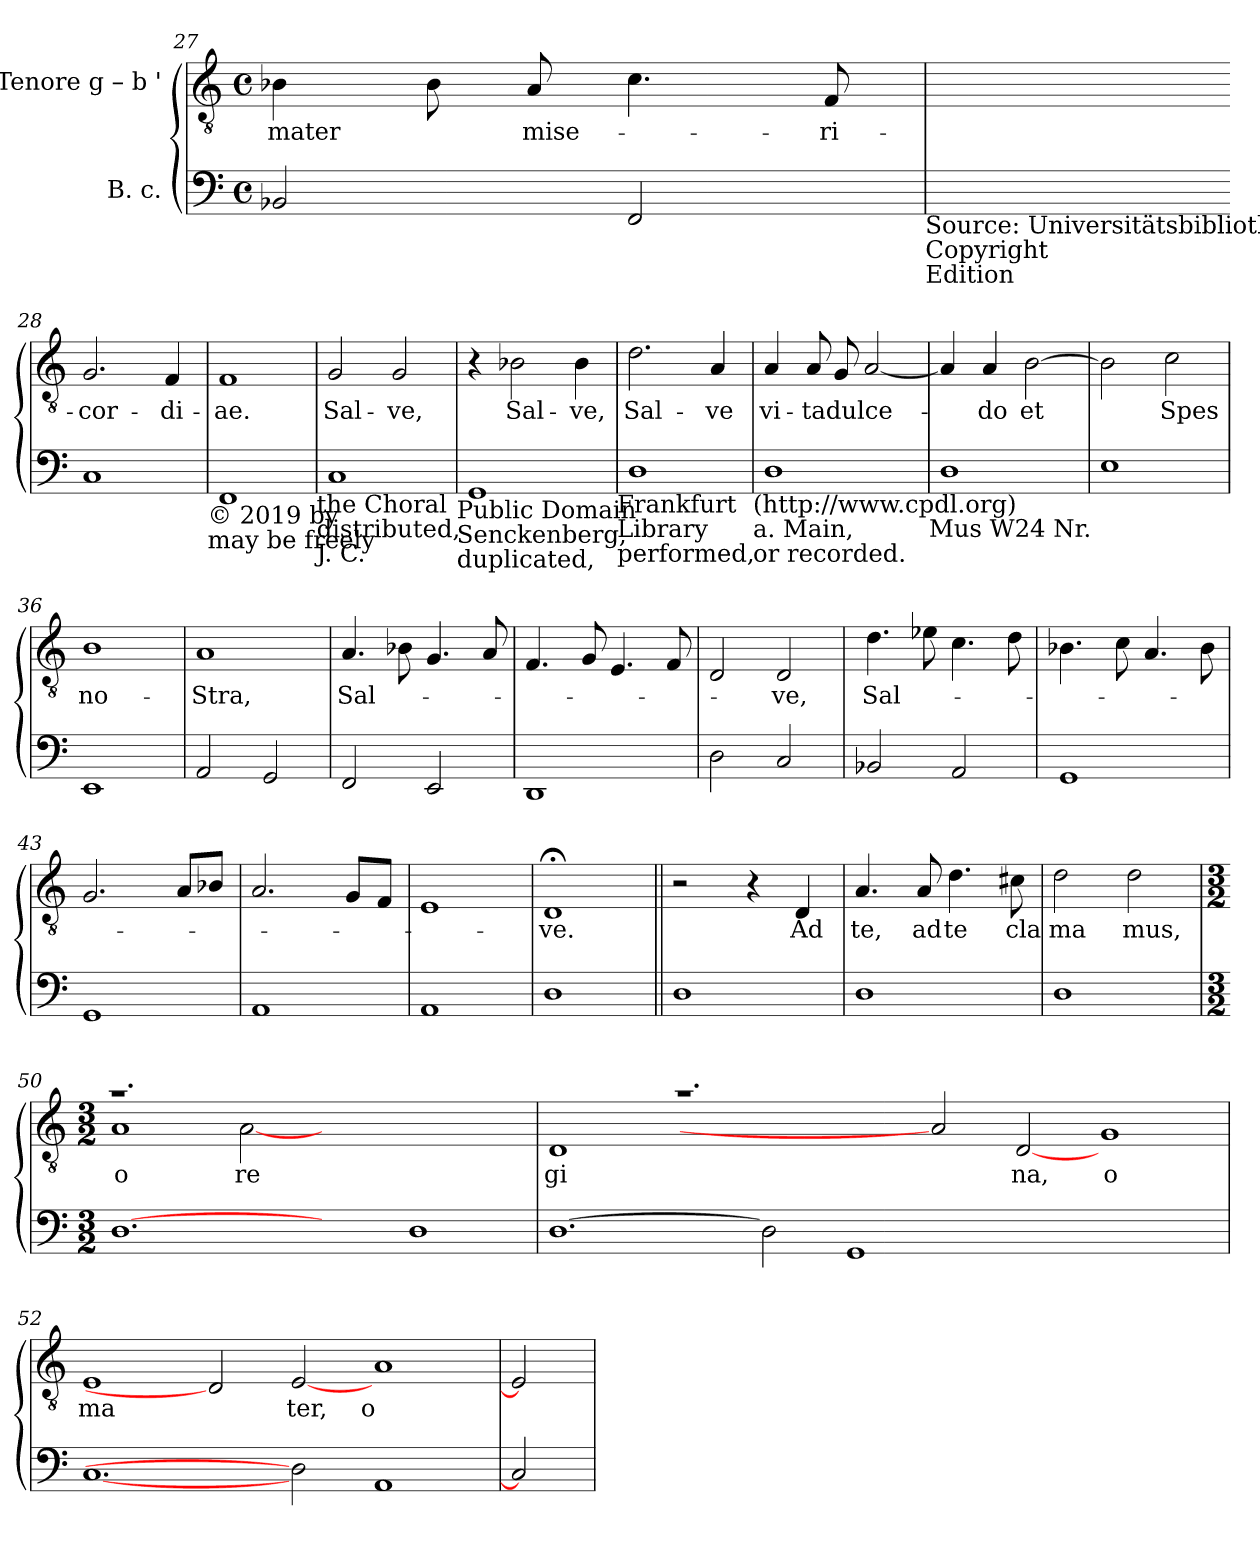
**kern	**kern	**text
*part2	*part1	*part1
*staff2	*staff1	*staff1
*I"B. c.	*I"Tenore g – b '	*
*clefF4	*clefGv2	*
*k[]	*k[]	*
*C:	*C:	*
*M4/4	*M4/4	*
*met(c)	*met(c)	*
=27	=27	=27
!	!	!LO:LY:b
2BB-X/	4B-X\	mater
.	8B-\	.
!	!	!LO:LY:b
.	8A/	mise-
2FF/	4.c\	.
!	!	!LO:LY:b
.	8F/	-ri-
!LO:TX:b:t=Source&colon; Universitätsbibliothek	!	!
!LO:TX:b:t=Copyright	!	!
!LO:TX:b:t=Edition	!	!
=28	=28	=28
!	!	!LO:LY:b
1C	2.G/	-cor-
!	!	!LO:LY:b
.	4F/	-di-
!LO:TX:b:t=© 2019 by	!	!
!LO:TX:b:t=may be freely	!	!
=29	=29	=29
!	!	!LO:LY:b
1FF	1F	-ae.
!LO:TX:b:t=the Choral	!	!
!LO:TX:b:t=distributed,	!	!
!LO:TX:b:t=J. C.	!	!
=30	=30	=30
!	!	!LO:LY:b
1C	2G/	Sal-
!	!	!LO:LY:b
.	2G/	-ve,
!LO:TX:b:t=Public Domain	!	!
!LO:TX:b:t=Senckenberg,	!	!
!LO:TX:b:t=duplicated,	!	!
=31	=31	=31
1GG	4r	.
!	!	!LO:LY:b
.	2B-X\	Sal-
!	!	!LO:LY:b
.	4B-\	-ve,
!LO:TX:b:t=Frankfurt	!	!
!LO:TX:b:t=Library	!	!
!LO:TX:b:t=performed,	!	!
=32	=32	=32
!	!	!LO:LY:b
1D	2.d\	Sal-
!	!	!LO:LY:b
.	4A/	-ve
!LO:TX:b:t=(http&colon;//www.cpdl.org)	!	!
!LO:TX:b:t=a. Main,	!	!
!LO:TX:b:t=or recorded.	!	!
=33	=33	=33
!	!	!LO:LY:b
1D	4A/	vi-
!	!	!LO:LY:b
.	8A/	-tadulce-
.	8G/	.
.	[<2A/	.
!LO:TX:b:t=Mus W24 Nr.	!	!
=34	=34	=34
1D	4A/]	.
!	!	!LO:LY:b
.	4A/	-do
!	!	!LO:LY:b
.	[>2B\	et
!!LO:PB:g=z
=35	=35	=35
1E	2B\]	.
!	!	!LO:LY:b
.	2c\	Spes
=36	=36	=36
!	!	!LO:LY:b
1EE	1B	no-
=37	=37	=37
!	!	!LO:LY:b
2AA/	1A	-Stra,
2GG/	.	.
=38	=38	=38
!	!	!LO:LY:b
2FF/	4.A/	Sal-
.	8B-\	.
2EE/	4.G/	.
.	8A/	.
=39	=39	=39
1DD	4.F/	.
.	8G/	.
.	4.E/	.
.	8F/	.
=40	=40	=40
2D\	2D/	.
!	!	!LO:LY:b
2C/	2D/	-ve,
=41	=41	=41
!	!	!LO:LY:b
2BB-X/	4.d\	Sal-
.	8e-\	.
2AA/	4.c\	.
.	8d\	.
=42	=42	=42
1GG	4.B-X\	.
.	8c\	.
.	4.A/	.
.	8B-\	.
=43	=43	=43
1GG	2.G/	.
.	8A/L	.
.	8B-X/J	.
!!LO:LB:g=z
=44	=44	=44
1AA	2.A/	.
.	8G/L	.
.	8F/J	.
=45	=45	=45
1AA	1E	.
=46	=46	=46
!	!	!LO:LY:b
1D	1D;	-ve.
=47||	=47||	=47||
1D	2r	.
.	4r	.
!	!	!LO:LY:b
.	4D/	Ad
=48	=48	=48
!	!	!LO:LY:b
1D	4.A/	te,
!	!	!LO:LY:b
.	8A/	ad
!	!	!LO:LY:b
.	4.d\	te
!	!	!LO:LY:b
.	8c#X\	cla
=49	=49	=49
!	!	!LO:LY:b
1D	2d\	ma
!	!	!LO:LY:b
.	2d\	mus,
=50	=50	=50
*M3/2	*M3/2	*
*	*^	*
!	!	!	!LO:LY:b
[1.D	1.ra	1A	o
!	!	!	!LO:LY:b
.	.	[2A	re
2ryy	1.ryy	1.ryy	.
1D	.	.	.
*	*v	*v	*
=51	=51	=51
!	!	!LO:LY:b
[1.D	1D	gi
.	1.ra	.
2D]	.	.
1GG	.	.
.	2A]	.
!	!	!LO:LY:b
1.ryy	[2D	na,
!	!	!LO:LY:b
.	1G	o
!!LO:LB:g=z
=52	=52	=52
!	!	!LO:LY:b
[1.C	1E	ma
.	2D]	.
!	!	!LO:LY:b
2D]	[2E	ter,
!	!	!LO:LY:b
1AA	1A	o
=53	=53	=53
2C]	2E]	.
=	=	=
*-	*-	*-
